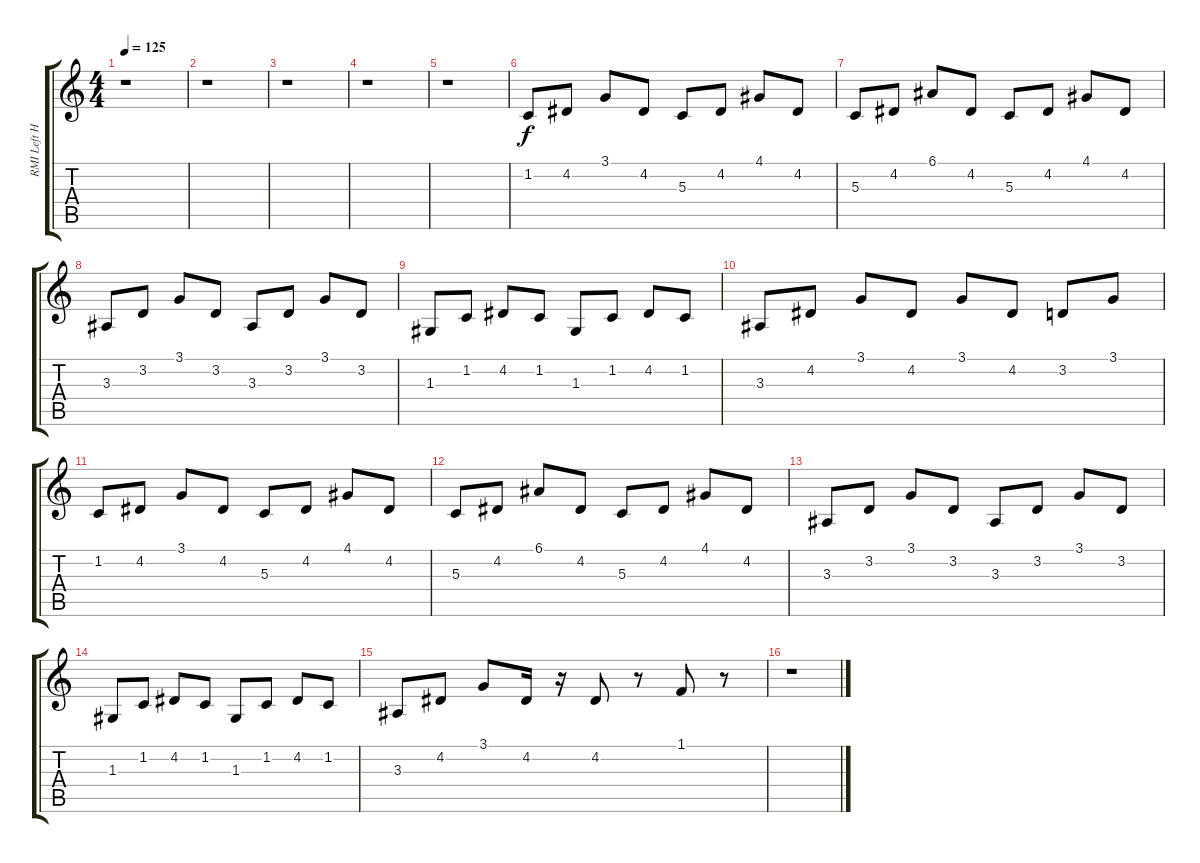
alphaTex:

\track ("RMI Left Hand" "RMI Left H") {instrument vibraphone}
\staff {score tabs}
\tuning (E4 B3 G3 D3 A2 E2) {hide}
\ts (4 4)
\tempo 125
\clef g2
\ks c
r.1{dy f} |
r.1 |
r.1 |
r.1 |
r.1 |
1.2.8 4.2.8 3.1.8 4.2.8 5.3.8 4.2.8 4.1.8 4.2.8 |
5.3.8 4.2.8 6.1.8 4.2.8 5.3.8 4.2.8 4.1.8 4.2.8 |
3.3.8 3.2.8 3.1.8 3.2.8 3.3.8 3.2.8 3.1.8 3.2.8 |
1.3.8 1.2.8 4.2.8 1.2.8 1.3.8 1.2.8 4.2.8 1.2.8 |
3.3.8 4.2.8 3.1.8 4.2.8 3.1.8 4.2.8 3.2.8 3.1.8 |
1.2.8 4.2.8 3.1.8 4.2.8 5.3.8 4.2.8 4.1.8 4.2.8 |
5.3.8 4.2.8 6.1.8 4.2.8 5.3.8 4.2.8 4.1.8 4.2.8 |
3.3.8 3.2.8 3.1.8 3.2.8 3.3.8 3.2.8 3.1.8 3.2.8 |
1.3.8 1.2.8 4.2.8 1.2.8 1.3.8 1.2.8 4.2.8 1.2.8 |
3.3.8 4.2.8 3.1.8 4.2.16 r.16 4.2.8 r.8 1.1.8 r.8 |
r.1
